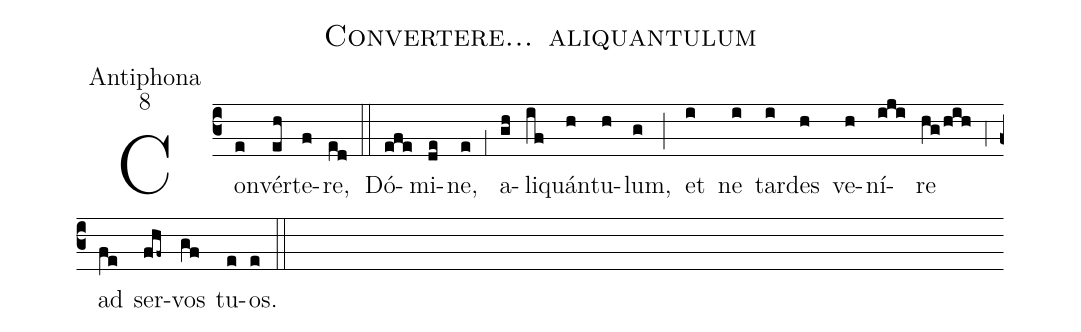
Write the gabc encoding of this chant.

name:Convertere... aliquantulum;
office-part:Antiphona;
mode:8;
%%
(c3) Con(e)vér(eh)te(f)re,(ed) (::)
Dó(efe)mi(de)ne,(e) (,1) a(gh)li(if)quán(h)tu(h)lum,(g) (;) et(i) ne(i) tar(i)des(h) ve(h)ní(iji)re(hg/hih) (,4) ad(fe) ser(fhf~)vos(gf) tu(e)os.(e) (::)
